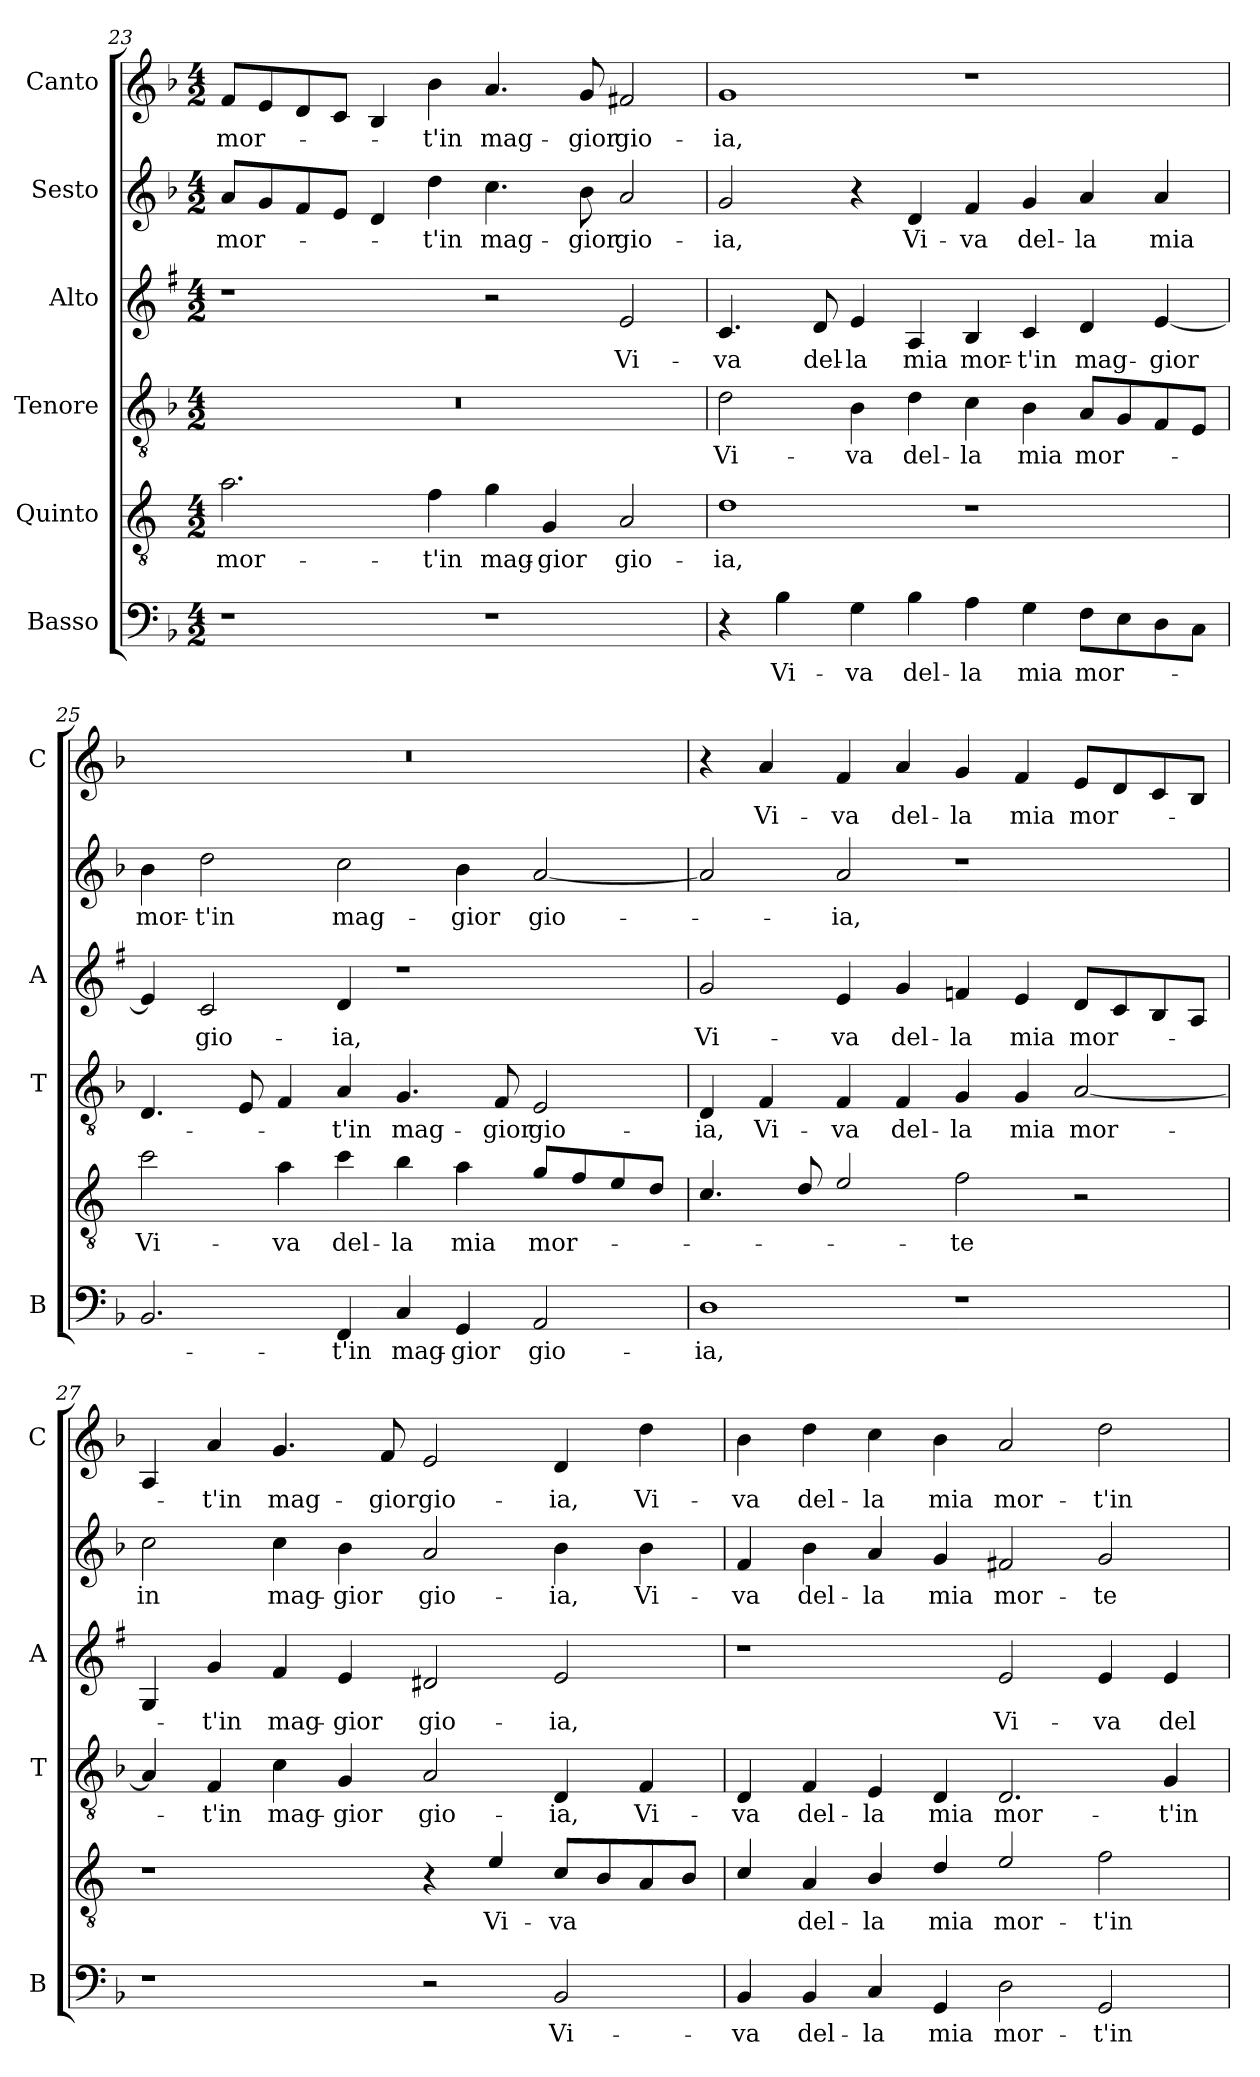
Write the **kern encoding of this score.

**kern	**text	**kern	**text	**kern	**text	**kern	**text	**kern	**text	**kern	**text
*part6	*part6	*part5	*part5	*part4	*part4	*part3	*part3	*part2	*part2	*part1	*part1
*staff6	*staff6	*staff5	*staff5	*staff4	*staff4	*staff3	*staff3	*staff2	*staff2	*staff1	*staff1
*I"Basso	*	*I"Quinto	*	*I"Tenore	*	*I"Alto	*	*I"Sesto	*	*I"Canto	*
*I'B	*	*	*	*I'T	*	*I'A	*	*	*	*I'C	*
*clefF4	*	*clefGv2	*	*clefGv2	*	*clefG2	*	*clefG2	*	*clefG2	*
*	*	*ITrd4c7	*	*	*	*ITrd1c2	*	*	*	*	*
*k[b-]	*	*k[b-]	*	*k[b-]	*	*k[b-]	*	*k[b-]	*	*k[b-]	*
*F:	*	*F:	*	*F:	*	*F:	*	*F:	*	*F:	*
*M4/2	*	*M4/2	*	*M4/2	*	*M4/2	*	*M4/2	*	*M4/2	*
=23	=23	=23	=23	=23	=23	=23	=23	=23	=23	=23	=23
!	!	!	!LO:LY:b	!	!	!	!	!	!LO:LY:b	!	!LO:LY:b
1r	.	2.d\	mor-	0r	.	1r	.	8a/L	mor-	8f/L	mor-
.	.	.	.	.	.	.	.	8g/	.	8e/	.
.	.	.	.	.	.	.	.	8f/	.	8d/	.
.	.	.	.	.	.	.	.	8e/J	.	8c/J	.
.	.	.	.	.	.	.	.	4d/	.	4B-/	.
!	!	!	!LO:LY:b	!	!	!	!	!	!LO:LY:b	!	!LO:LY:b
.	.	4B-\	-t'in	.	.	.	.	4dd\	-t'in	4b-\	-t'in
!	!	!	!LO:LY:b	!	!	!	!	!	!LO:LY:b	!	!LO:LY:b
1r	.	4c\	mag-	.	.	2r	.	4.cc\	mag-	4.a/	mag-
!	!	!	!LO:LY:b	!	!	!	!	!	!	!	!
.	.	4C/	-gior	.	.	.	.	.	.	.	.
!	!	!	!	!	!	!	!	!	!LO:LY:b	!	!LO:LY:b
.	.	.	.	.	.	.	.	8b-\	-gior	8g/	-gior
!	!	!	!LO:LY:b	!	!	!	!LO:LY:b	!	!LO:LY:b	!	!LO:LY:b
.	.	2D/	gio-	.	.	2d/	Vi-	2a/	gio-	2f#X/	gio-
=24	=24	=24	=24	=24	=24	=24	=24	=24	=24	=24	=24
!	!	!	!LO:LY:b	!	!LO:LY:b	!	!LO:LY:b	!	!LO:LY:b	!	!LO:LY:b
4r	.	1G	-ia,	2d\	Vi-	4.B-/	-va	2g/	-ia,	1g	-ia,
!	!LO:LY:b	!	!	!	!	!	!	!	!	!	!
4B-\	Vi-	.	.	.	.	.	.	.	.	.	.
!	!	!	!	!	!	!	!LO:LY:b	!	!	!	!
.	.	.	.	.	.	8c/	del-	.	.	.	.
!	!LO:LY:b	!	!	!	!LO:LY:b	!	!LO:LY:b	!	!	!	!
4G\	-va	.	.	4B-\	-va	4d/	-la	4r	.	.	.
!	!LO:LY:b	!	!	!	!LO:LY:b	!	!LO:LY:b	!	!LO:LY:b	!	!
4B-\	del-	.	.	4d\	del-	4G/	mia	4d/	Vi-	.	.
!	!LO:LY:b	!	!	!	!LO:LY:b	!	!LO:LY:b	!	!LO:LY:b	!	!
4A\	-la	1r	.	4c\	-la	4A/	mor-	4f/	-va	1r	.
!	!LO:LY:b	!	!	!	!LO:LY:b	!	!LO:LY:b	!	!LO:LY:b	!	!
4G\	mia	.	.	4B-\	mia	4B-/	-t'in	4g/	del-	.	.
!	!LO:LY:b	!	!	!	!LO:LY:b	!	!LO:LY:b	!	!LO:LY:b	!	!
8F\L	mor-	.	.	8A/L	mor-	4c/	mag-	4a/	-la	.	.
8E\	.	.	.	8G/	.	.	.	.	.	.	.
!	!	!	!	!	!	!	!LO:LY:b	!	!LO:LY:b	!	!
8D\	.	.	.	8F/	.	[4d/	-gior	4a/	mia	.	.
8C\J	.	.	.	8E/J	.	.	.	.	.	.	.
!!LO:LB:g=z
=25	=25	=25	=25	=25	=25	=25	=25	=25	=25	=25	=25
!	!	!	!LO:LY:b	!	!	!	!	!	!LO:LY:b	!	!
2.BB-/	.	2f\	Vi-	4.D/	.	4d/]	.	4b-\	mor-	0r	.
!	!	!	!	!	!	!	!LO:LY:b	!	!LO:LY:b	!	!
.	.	.	.	.	.	2B-/	gio-	2dd\	-t'in	.	.
.	.	.	.	8E/	.	.	.	.	.	.	.
!	!	!	!LO:LY:b	!	!	!	!	!	!	!	!
.	.	4d\	-va	4F/	.	.	.	.	.	.	.
!	!LO:LY:b	!	!LO:LY:b	!	!LO:LY:b	!	!LO:LY:b	!	!LO:LY:b	!	!
4FF/	-t'in	4f\	del-	4A/	-t'in	4c/	-ia,	2cc\	mag-	.	.
!	!LO:LY:b	!	!LO:LY:b	!	!LO:LY:b	!	!	!	!	!	!
4C/	mag-	4e\	-la	4.G/	mag-	1r	.	.	.	.	.
!	!LO:LY:b	!	!LO:LY:b	!	!	!	!	!	!LO:LY:b	!	!
4GG/	-gior	4d\	mia	.	.	.	.	4b-\	-gior	.	.
!	!	!	!	!	!LO:LY:b	!	!	!	!	!	!
.	.	.	.	8F/	-gior	.	.	.	.	.	.
!	!LO:LY:b	!	!LO:LY:b	!	!LO:LY:b	!	!	!	!LO:LY:b	!	!
2AA/	gio-	8c/L	mor-	2E/	gio-	.	.	[2a/	gio-	.	.
.	.	8B-/	.	.	.	.	.	.	.	.	.
.	.	8A/	.	.	.	.	.	.	.	.	.
.	.	8G/J	.	.	.	.	.	.	.	.	.
=26	=26	=26	=26	=26	=26	=26	=26	=26	=26	=26	=26
!	!LO:LY:b	!	!	!	!LO:LY:b	!	!LO:LY:b	!	!	!	!
1D	-ia,	4.F/	.	4D/	-ia,	2f/	Vi-	2a/]	.	4r	.
!	!	!	!	!	!LO:LY:b	!	!	!	!	!	!LO:LY:b
.	.	.	.	4F/	Vi-	.	.	.	.	4a/	Vi-
.	.	8G/	.	.	.	.	.	.	.	.	.
!	!	!	!	!	!LO:LY:b	!	!LO:LY:b	!	!LO:LY:b	!	!LO:LY:b
.	.	2A/	.	4F/	-va	4d/	-va	2a/	-ia,	4f/	-va
!	!	!	!	!	!LO:LY:b	!	!LO:LY:b	!	!	!	!LO:LY:b
.	.	.	.	4F/	del-	4f/	del-	.	.	4a/	del-
!	!	!	!LO:LY:b	!	!LO:LY:b	!	!LO:LY:b	!	!	!	!LO:LY:b
1r	.	2B-\	-te	4G/	-la	4e-X/	-la	1r	.	4g/	-la
!	!	!	!	!	!LO:LY:b	!	!LO:LY:b	!	!	!	!LO:LY:b
.	.	.	.	4G/	mia	4d/	mia	.	.	4f/	mia
!	!	!	!	!	!LO:LY:b	!	!LO:LY:b	!	!	!	!LO:LY:b
.	.	2r	.	[2A/	mor-	8c/L	mor-	.	.	8e/L	mor-
.	.	.	.	.	.	8B-/	.	.	.	8d/	.
.	.	.	.	.	.	8A/	.	.	.	8c/	.
.	.	.	.	.	.	8G/J	.	.	.	8B-/J	.
=27	=27	=27	=27	=27	=27	=27	=27	=27	=27	=27	=27
!	!	!	!	!	!	!	!	!	!LO:LY:b	!	!
1r	.	1r	.	4A/]	.	4F/	.	2cc\	in	4A/	.
!	!	!	!	!	!LO:LY:b	!	!LO:LY:b	!	!	!	!LO:LY:b
.	.	.	.	4F/	-t'in	4f/	-t'in	.	.	4a/	-t'in
!	!	!	!	!	!LO:LY:b	!	!LO:LY:b	!	!LO:LY:b	!	!LO:LY:b
.	.	.	.	4c\	mag-	4e/	mag-	4cc\	mag-	4.g/	mag-
!	!	!	!	!	!LO:LY:b	!	!LO:LY:b	!	!LO:LY:b	!	!
.	.	.	.	4G/	-gior	4d/	-gior	4b-\	-gior	.	.
!	!	!	!	!	!	!	!	!	!	!	!LO:LY:b
.	.	.	.	.	.	.	.	.	.	8f/	-gior
!	!	!	!	!	!LO:LY:b	!	!LO:LY:b	!	!LO:LY:b	!	!LO:LY:b
2r	.	4r	.	2A/	gio-	2c#X/	gio-	2a/	gio-	2e/	gio-
!	!	!	!LO:LY:b	!	!	!	!	!	!	!	!
.	.	4A/	Vi-	.	.	.	.	.	.	.	.
!	!LO:LY:b	!	!LO:LY:b	!	!LO:LY:b	!	!LO:LY:b	!	!LO:LY:b	!	!LO:LY:b
2BB-/	Vi-	8F/L	-va	4D/	-ia,	2d/	-ia,	4b-\	-ia,	4d/	-ia,
.	.	8E/	.	.	.	.	.	.	.	.	.
!	!	!	!	!	!LO:LY:b	!	!	!	!LO:LY:b	!	!LO:LY:b
.	.	8D/	.	4F/	Vi-	.	.	4b-\	Vi-	4dd\	Vi-
.	.	8E/J	.	.	.	.	.	.	.	.	.
!!LO:LB:g=z
=28	=28	=28	=28	=28	=28	=28	=28	=28	=28	=28	=28
!	!LO:LY:b	!	!	!	!LO:LY:b	!	!	!	!LO:LY:b	!	!LO:LY:b
4BB-/	-va	4F/	.	4D/	-va	1r	.	4f/	-va	4b-\	-va
!	!LO:LY:b	!	!LO:LY:b	!	!LO:LY:b	!	!	!	!LO:LY:b	!	!LO:LY:b
4BB-/	del-	4D/	del-	4F/	del-	.	.	4b-\	del-	4dd\	del-
!	!LO:LY:b	!	!LO:LY:b	!	!LO:LY:b	!	!	!	!LO:LY:b	!	!LO:LY:b
4C/	-la	4E/	-la	4E/	-la	.	.	4a/	-la	4cc\	-la
!	!LO:LY:b	!	!LO:LY:b	!	!LO:LY:b	!	!	!	!LO:LY:b	!	!LO:LY:b
4GG/	mia	4G/	mia	4D/	mia	.	.	4g/	mia	4b-\	mia
!	!LO:LY:b	!	!LO:LY:b	!	!LO:LY:b	!	!LO:LY:b	!	!LO:LY:b	!	!LO:LY:b
2D\	mor-	2A/	mor-	2.D/	mor-	2d/	Vi-	2f#X/	mor-	2a/	mor-
!	!LO:LY:b	!	!LO:LY:b	!	!	!	!LO:LY:b	!	!LO:LY:b	!	!LO:LY:b
2GG/	-t'in	2B-\	-t'in	.	.	4d/	-va	2g/	-te	2dd\	-t'in
!	!	!	!	!	!LO:LY:b	!	!LO:LY:b	!	!	!	!
.	.	.	.	4G/	-t'in	4d/	del-	.	.	.	.
=	=	=	=	=	=	=	=	=	=	=	=
*-	*-	*-	*-	*-	*-	*-	*-	*-	*-	*-	*-
